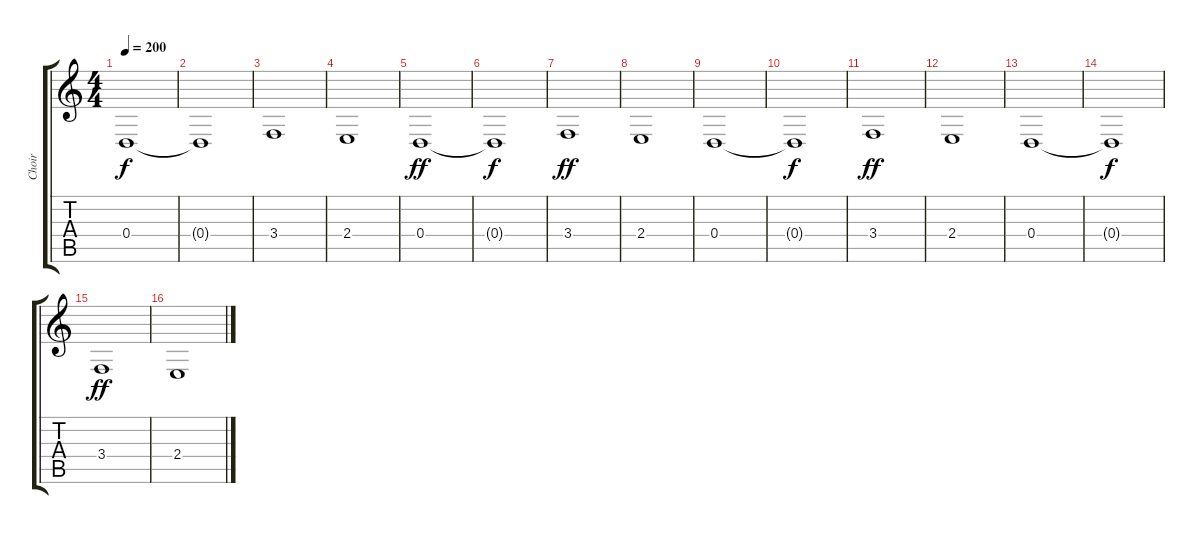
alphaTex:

\track ("Choir" "Choir") {instrument stringensemble2}
\staff {score tabs}
\tuning (E4 B3 G3 D3 A2 E2) {hide}
\ts (4 4)
\tempo 200
\clef g2
\ks c
0.4.1{dy f} |
0.4{t}.1 |
3.4.1 |
2.4.1 |
0.4.1{dy ff} |
0.4{t}.1{dy f} |
3.4.1{dy ff} |
2.4.1 |
0.4.1 |
0.4{t}.1{dy f} |
3.4.1{dy ff} |
2.4.1 |
0.4.1 |
0.4{t}.1{dy f} |
3.4.1{dy ff} |
2.4.1
